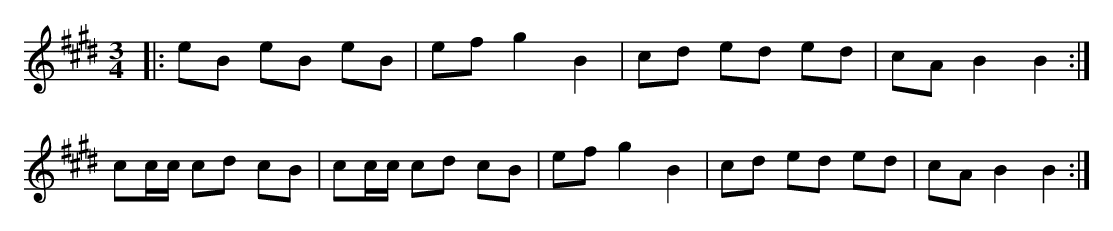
X:1
M:3/4
K:E
|:eB eB eB|ef g2 B2|cd ed ed|cA B2 B2:|
cc/c/ cd cB|cc/c/ cd cB|ef g2 B2|cd ed ed|cA B2 B2:|
